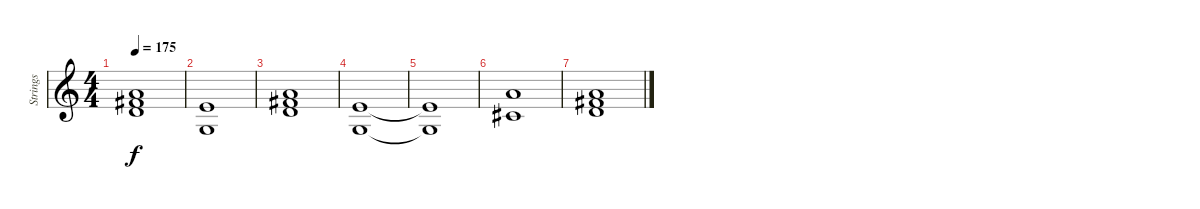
\track ("Strings" "Strings") {instrument violin}
\staff {score}
\tuning (E5 A4 D4 G3) {hide}
\ts (4 4)
\tempo 175
\clef g2
\ks c
(0.2 4.3 7.4).1{dy f} |
(2.3 0.4).1 |
(0.2 4.3 7.4).1 |
(2.3 0.4).1 |
(2.3{t} 0.4{t}).1 |
(0.2 6.4).1 |
(0.2 4.3 7.4).1
